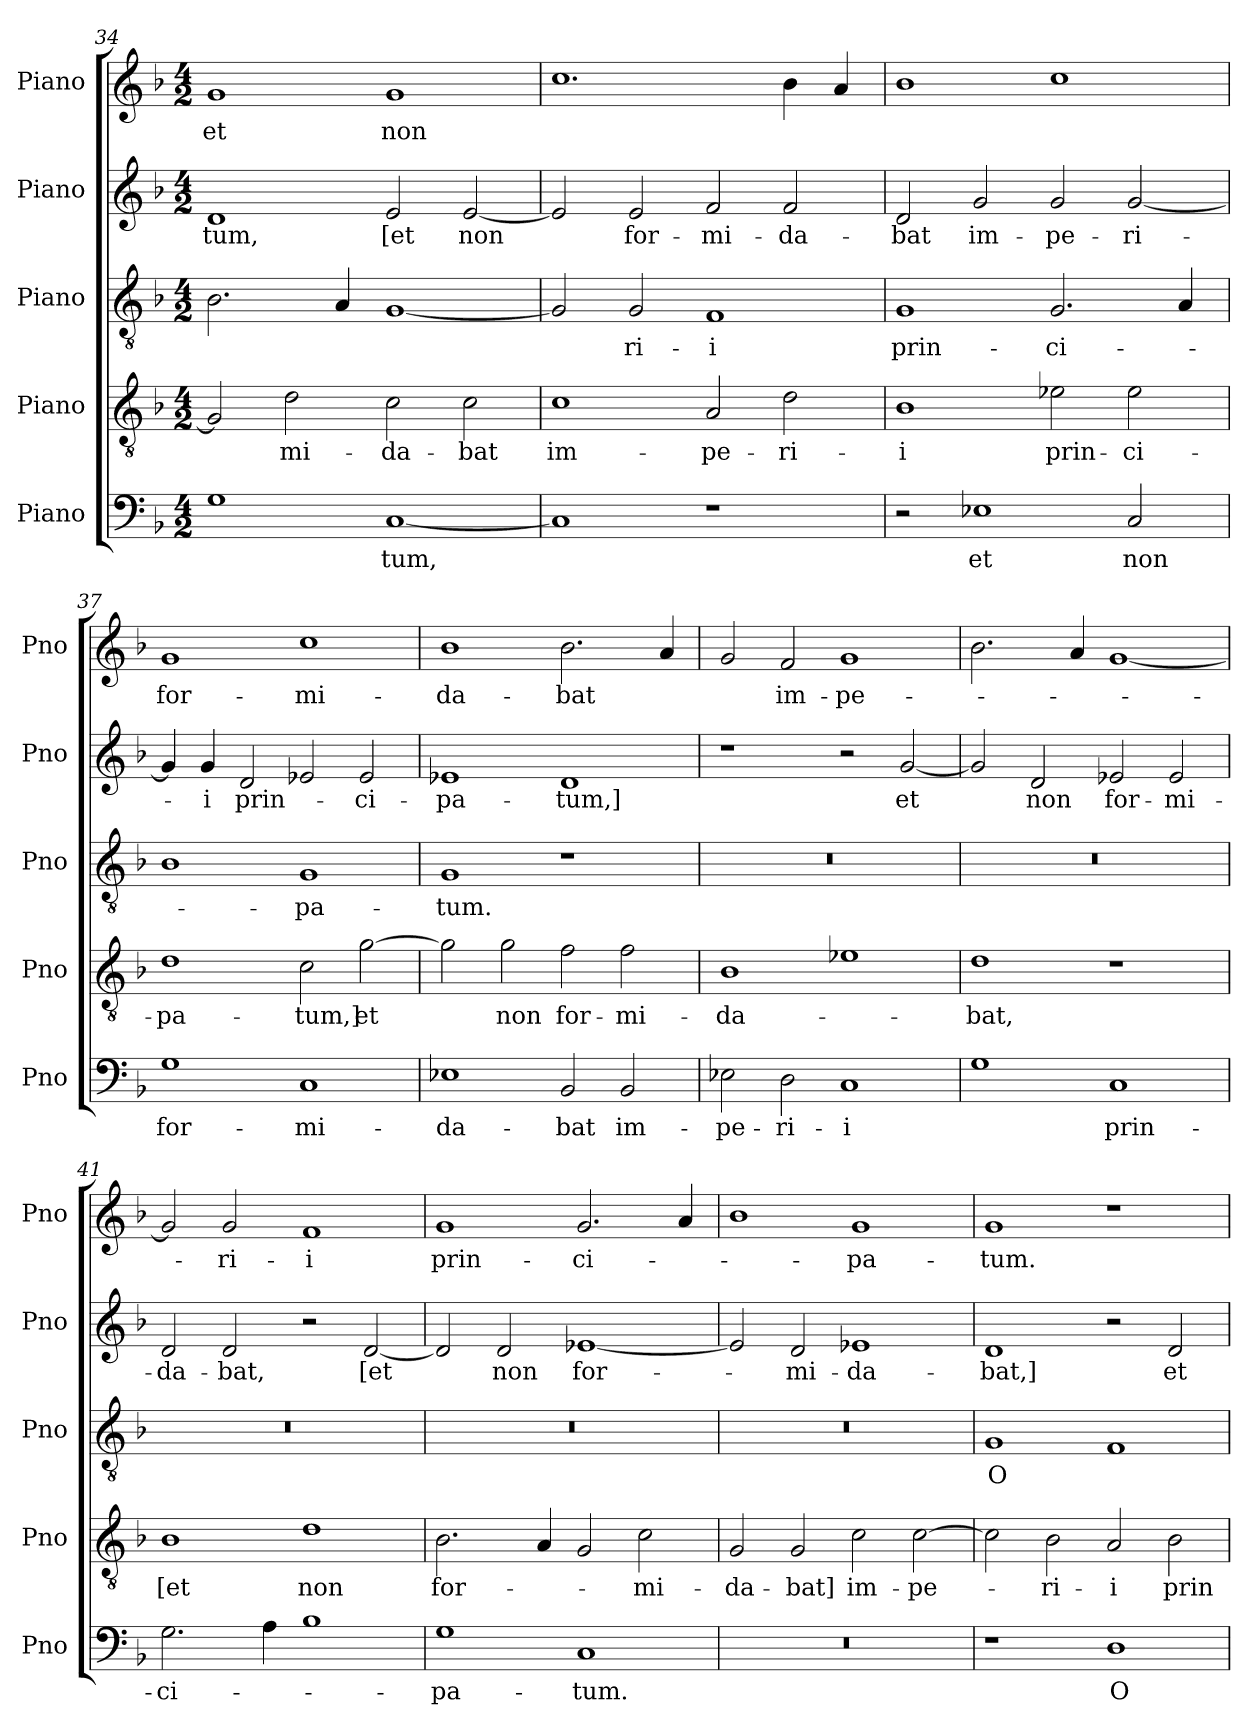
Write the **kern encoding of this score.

**kern	**text	**kern	**text	**kern	**text	**kern	**text	**kern	**text
*part5	*part5	*part4	*part4	*part3	*part3	*part2	*part2	*part1	*part1
*staff5	*staff5	*staff4	*staff4	*staff3	*staff3	*staff2	*staff2	*staff1	*staff1
*I"Piano	*	*I"Piano	*	*I"Piano	*	*I"Piano	*	*I"Piano	*
*I'Pno	*	*I'Pno	*	*I'Pno	*	*I'Pno	*	*I'Pno	*
*clefF4	*	*clefGv2	*	*clefGv2	*	*clefG2	*	*clefG2	*
*k[b-]	*	*k[b-]	*	*k[b-]	*	*k[b-]	*	*k[b-]	*
*M4/2	*	*M4/2	*	*M4/2	*	*M4/2	*	*M4/2	*
=34	=34	=34	=34	=34	=34	=34	=34	=34	=34
1G	.	2G/]	.	2.B-\	.	1d	-tum,	1g	et
.	.	2d\	-mi­-	.	.	.	.	.	.
.	.	.	.	4A/	.	.	.	.	.
[1C	-tum,	2c\	-da-	[1G	.	2e/	[et	1g	non
.	.	2c\	-bat	.	.	[2e/	non	.	.
!!LO:LB:g=z
=35	=35	=35	=35	=35	=35	=35	=35	=35	=35
1C]	.	1c	im­-	2G/]	.	2e/]	.	1.cc	.
.	.	.	.	2G/	-ri­-	2e/	for-	.	.
1r	.	2A/	-pe-	1F	-i	2f/	-mi­-	.	.
.	.	2d\	-ri-	.	.	2f/	-da-	4b-\	.
.	.	.	.	.	.	.	.	4a/	.
=36	=36	=36	=36	=36	=36	=36	=36	=36	=36
2r	.	1B-	-i	1G	prin­-	2d/	-bat	1b-	.
1E-X	et	.	.	.	.	2g/	im-	.	.
.	.	2e-X\	prin-	2.G/	-ci­-	2g/	-pe-	1cc	.
2C/	non	2e-\	-ci­-	.	.	[2g/	-ri-	.	.
.	.	.	.	4A/	.	.	.	.	.
=37	=37	=37	=37	=37	=37	=37	=37	=37	=37
1G	for-	1d	-pa-	1B-	.	4g/]	.	1g	for-
.	.	.	.	.	.	4g/	-i	.	.
.	.	.	.	.	.	2d/	prin­-	.	.
1C	-mi-	2c\	-tum,]	1G	-pa-	2e-X/	.	1cc	-mi-
.	.	[2g\	et	.	.	2e-/	-ci-	.	.
=38	=38	=38	=38	=38	=38	=38	=38	=38	=38
1E-X	-da-	2g\]	.	1G	-tum.	1e-X	-pa-	1b-	-da-
.	.	2g\	non	.	.	.	.	.	.
2BB-/	-bat	2f\	for-	1r	.	1d	-tum,]	2.b-\	-bat
2BB-/	im­-	2f\	-mi­-	.	.	.	.	.	.
.	.	.	.	.	.	.	.	4a/	.
=39	=39	=39	=39	=39	=39	=39	=39	=39	=39
2E-X\	-pe-	1B-	-da­-	0r	.	1r	.	2g/	.
2D\	-ri­-	.	.	.	.	.	.	2f/	im­-
1C	-i	1e-X	.	.	.	2r	.	1g	-pe­-
.	.	.	.	.	.	[2g/	et	.	.
=40	=40	=40	=40	=40	=40	=40	=40	=40	=40
1G	.	1d	-bat,	0r	.	2g/]	.	2.b-\	.
.	.	.	.	.	.	2d/	non	.	.
.	.	.	.	.	.	.	.	4a/	.
1C	prin­-	1r	.	.	.	2e-X/	for-	[1g	.
.	.	.	.	.	.	2e-/	-mi­-	.	.
=41	=41	=41	=41	=41	=41	=41	=41	=41	=41
2.G\	-ci­-	1B-	[et	0r	.	2d/	-da­-	2g/]	.
.	.	.	.	.	.	2d/	-bat,	2g/	-ri­-
4A\	.	.	.	.	.	.	.	.	.
1B-	.	1d	non	.	.	2r	.	1f	-i
.	.	.	.	.	.	[2d/	[et	.	.
!!LO:PB:g=z
=42	=42	=42	=42	=42	=42	=42	=42	=42	=42
1G	-pa­-	2.B-\	for-	0r	.	2d/]	.	1g	prin­-
.	.	.	.	.	.	2d/	non	.	.
.	.	4A/	.	.	.	.	.	.	.
1C	-tum.	2G/	.	.	.	[1e-X	for-	2.g/	-ci­-
.	.	2c\	-mi­-	.	.	.	.	.	.
.	.	.	.	.	.	.	.	4a/	.
=43	=43	=43	=43	=43	=43	=43	=43	=43	=43
0r	.	2G/	-da-	0r	.	2e-/]	.	1b-	.
.	.	2G/	-bat]	.	.	2d/	-mi­-	.	.
.	.	2c\	im­-	.	.	1e-X	-da­-	1g	-pa­-
.	.	[2c\	-pe­-	.	.	.	.	.	.
=44	=44	=44	=44	=44	=44	=44	=44	=44	=44
1r	.	2c\]	.	1G	O	1d	-bat,]	1g	-tum.
.	.	2B-\	-ri-	.	.	.	.	.	.
1D	O	2A/	-i	1F	.	2r	.	1r	.
.	.	2B-\	prin-	.	.	2d/	et	.	.
=	=	=	=	=	=	=	=	=	=
*-	*-	*-	*-	*-	*-	*-	*-	*-	*-
